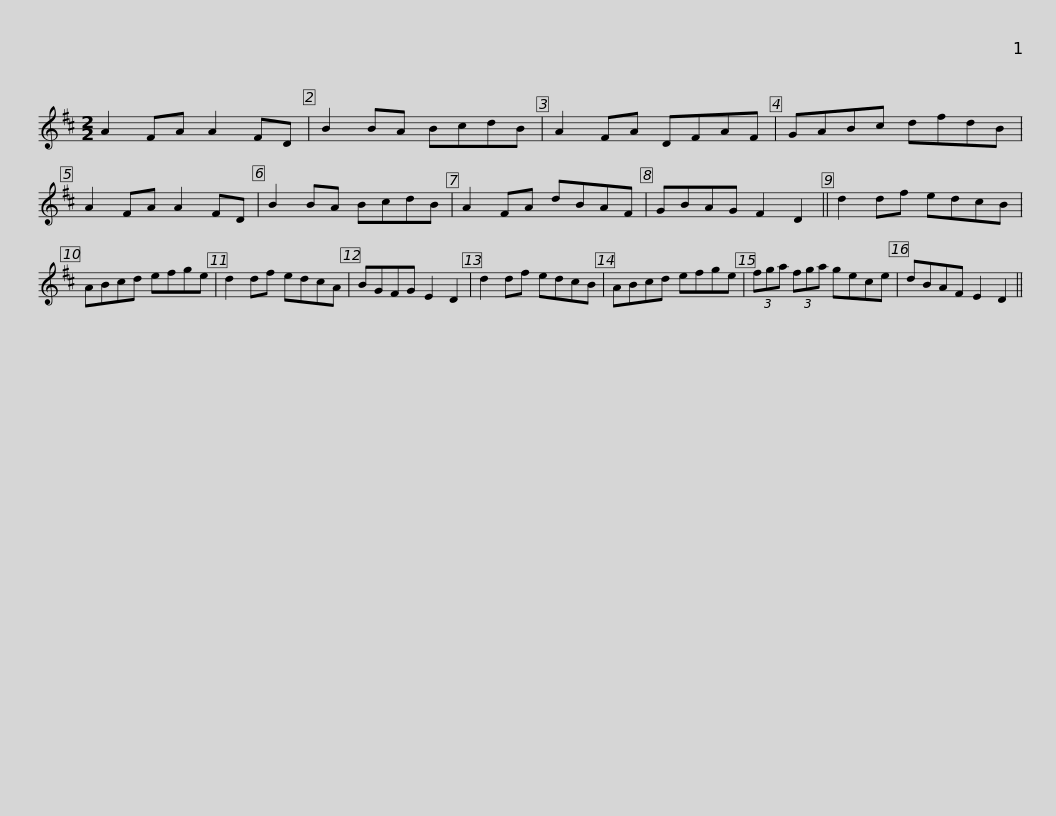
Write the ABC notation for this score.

X:1
L:1/8
M:2/2
I:linebreak $
K:D
V:1 treble
V:1
 A2 FA A2 FD | B2 BA BcdB | A2 FA DFAF | GABc dfdB | A2 FA A2 FD | %5
 B2 BA BcdB |$ A2 FA dBAF | GBAG F2 D2 || d2 df edcB | ABcd efge | %10
 d2 df edcA | BGFG E2 D2 |$ d2 df edcB | ABcd efge | (3fga (3fga gece | %15
 dBAF E2 D2 || %16
